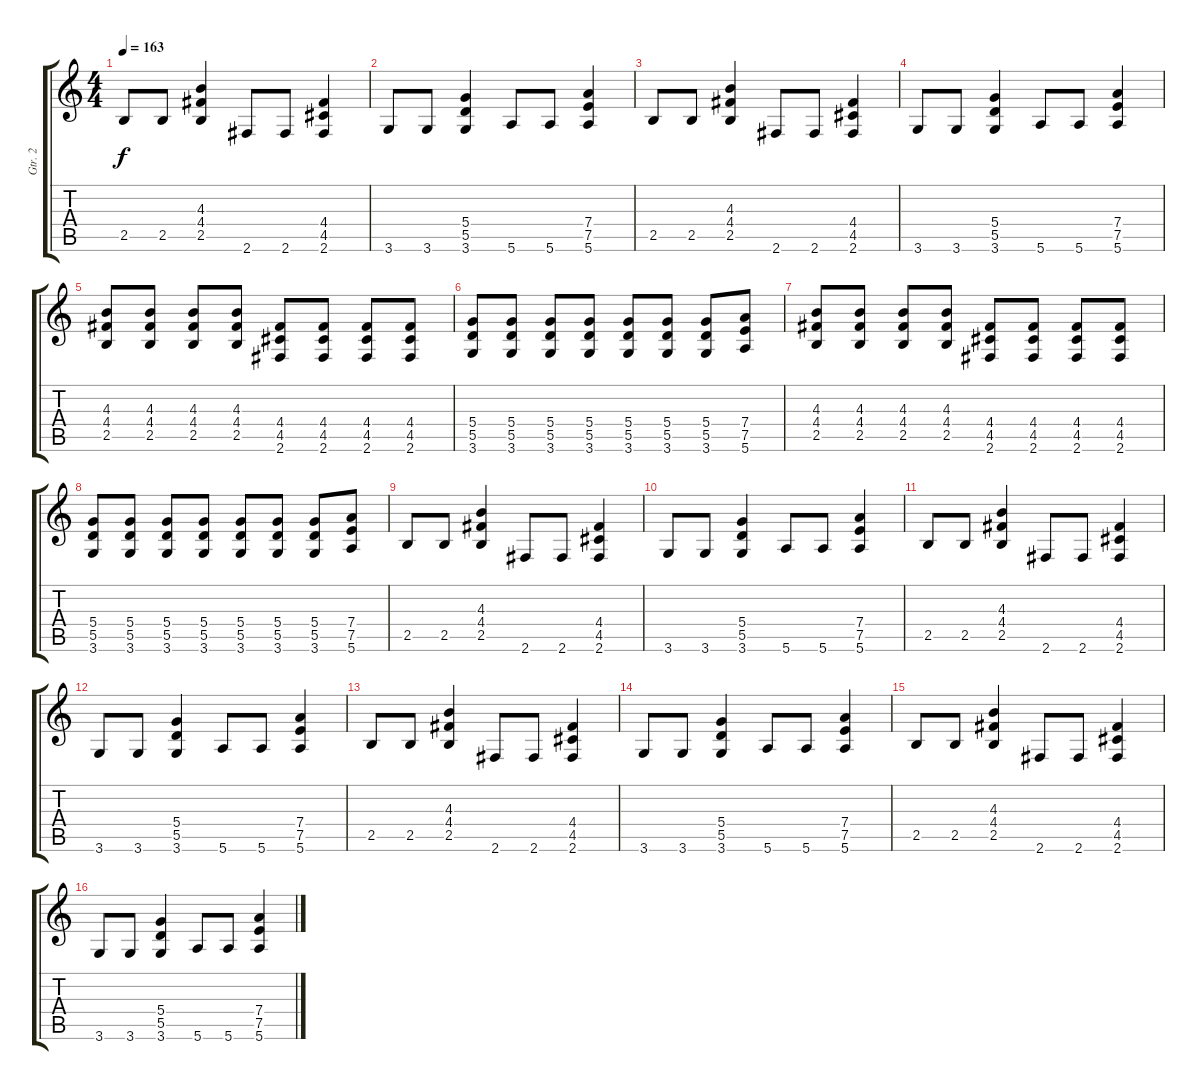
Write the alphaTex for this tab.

\track ("Gtr. 2" "Gtr. 2") {instrument distortionguitar}
\staff {score tabs}
\tuning (E4 B3 G3 D3 A2 E2) {hide}
\ts (4 4)
\tempo 163
\clef g2
\ks c
2.5.8{dy f instrument electricguitarmuted} 2.5.8 (4.3 4.4 2.5).4{instrument distortionguitar} 2.6.8{instrument electricguitarmuted} 2.6.8 (4.4 4.5 2.6).4{instrument distortionguitar} |
3.6.8{instrument electricguitarmuted} 3.6.8 (5.4 5.5 3.6).4{instrument distortionguitar} 5.6.8{instrument electricguitarmuted} 5.6.8 (7.4 7.5 5.6).4{instrument distortionguitar} |
2.5.8{instrument electricguitarmuted} 2.5.8 (4.3 4.4 2.5).4{instrument distortionguitar} 2.6.8{instrument electricguitarmuted} 2.6.8 (4.4 4.5 2.6).4{instrument distortionguitar} |
3.6.8{instrument electricguitarmuted} 3.6.8 (5.4 5.5 3.6).4{instrument distortionguitar} 5.6.8{instrument electricguitarmuted} 5.6.8 (7.4 7.5 5.6).4{instrument distortionguitar} |
(4.3 4.4 2.5).8 (4.3 4.4 2.5).8 (4.3 4.4 2.5).8 (4.3 4.4 2.5).8 (4.4 4.5 2.6).8 (4.4 4.5 2.6).8 (4.4 4.5 2.6).8 (4.4 4.5 2.6).8 |
(5.4 5.5 3.6).8 (5.4 5.5 3.6).8 (5.4 5.5 3.6).8 (5.4 5.5 3.6).8 (5.4 5.5 3.6).8 (5.4 5.5 3.6).8 (5.4 5.5 3.6).8 (7.4 7.5 5.6).8 |
(4.3 4.4 2.5).8 (4.3 4.4 2.5).8 (4.3 4.4 2.5).8 (4.3 4.4 2.5).8 (4.4 4.5 2.6).8 (4.4 4.5 2.6).8 (4.4 4.5 2.6).8 (4.4 4.5 2.6).8 |
(5.4 5.5 3.6).8 (5.4 5.5 3.6).8 (5.4 5.5 3.6).8 (5.4 5.5 3.6).8 (5.4 5.5 3.6).8 (5.4 5.5 3.6).8 (5.4 5.5 3.6).8 (7.4 7.5 5.6).8 |
2.5.8{instrument electricguitarmuted} 2.5.8 (4.3 4.4 2.5).4{instrument distortionguitar} 2.6.8{instrument electricguitarmuted} 2.6.8 (4.4 4.5 2.6).4{instrument distortionguitar} |
3.6.8{instrument electricguitarmuted} 3.6.8 (5.4 5.5 3.6).4{instrument distortionguitar} 5.6.8{instrument electricguitarmuted} 5.6.8 (7.4 7.5 5.6).4{instrument distortionguitar} |
2.5.8{instrument electricguitarmuted} 2.5.8 (4.3 4.4 2.5).4{instrument distortionguitar} 2.6.8{instrument electricguitarmuted} 2.6.8 (4.4 4.5 2.6).4{instrument distortionguitar} |
3.6.8{instrument electricguitarmuted} 3.6.8 (5.4 5.5 3.6).4{instrument distortionguitar} 5.6.8{instrument electricguitarmuted} 5.6.8 (7.4 7.5 5.6).4{instrument distortionguitar} |
2.5.8{instrument electricguitarmuted} 2.5.8 (4.3 4.4 2.5).4{instrument distortionguitar} 2.6.8{instrument electricguitarmuted} 2.6.8 (4.4 4.5 2.6).4{instrument distortionguitar} |
3.6.8{instrument electricguitarmuted} 3.6.8 (5.4 5.5 3.6).4{instrument distortionguitar} 5.6.8{instrument electricguitarmuted} 5.6.8 (7.4 7.5 5.6).4{instrument distortionguitar} |
2.5.8{instrument electricguitarmuted} 2.5.8 (4.3 4.4 2.5).4{instrument distortionguitar} 2.6.8{instrument electricguitarmuted} 2.6.8 (4.4 4.5 2.6).4{instrument distortionguitar} |
3.6.8{instrument electricguitarmuted} 3.6.8 (5.4 5.5 3.6).4{instrument distortionguitar} 5.6.8{instrument electricguitarmuted} 5.6.8 (7.4 7.5 5.6).4{instrument distortionguitar}
